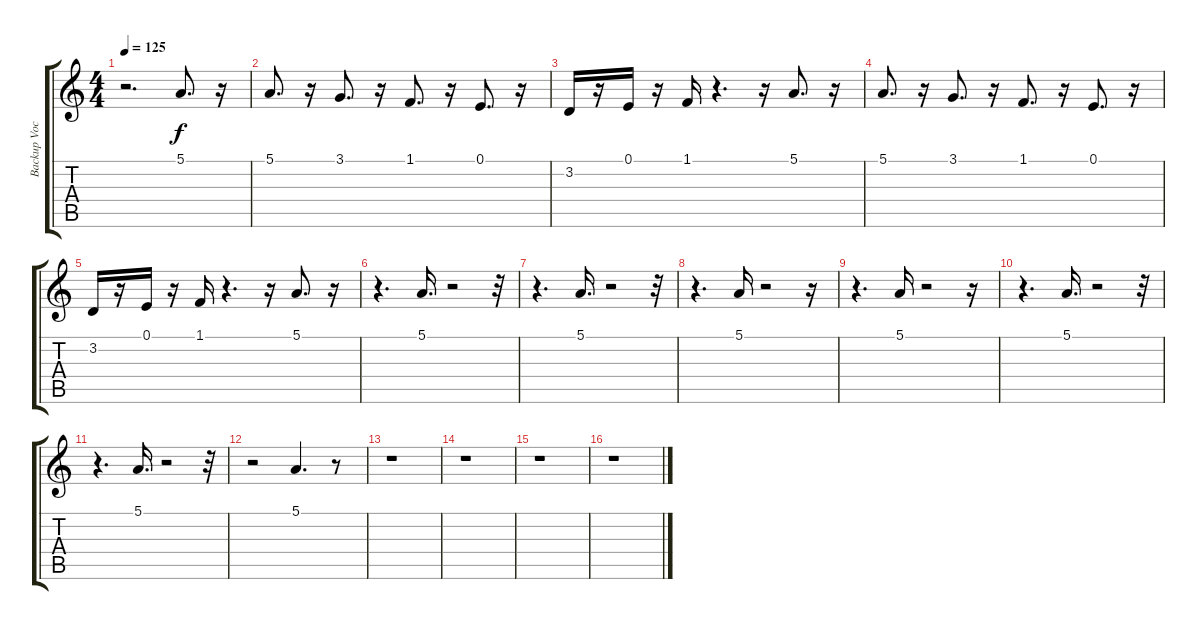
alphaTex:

\track ("Backup Voc" "Backup Voc") {instrument voiceoohs}
\staff {score tabs}
\tuning (E4 B3 G3 D3 A2 E2) {hide}
\ts (4 4)
\tempo 125
\clef g2
\ks c
r.2{d dy f} 5.1.8{d} r.16 |
5.1.8{d} r.16 3.1.8{d} r.16 1.1.8{d} r.16 0.1.8{d} r.16 |
3.2.16 r.16 0.1.16 r.16 1.1.16 r.4{d} r.16 5.1.8{d} r.16 |
5.1.8{d} r.16 3.1.8{d} r.16 1.1.8{d} r.16 0.1.8{d} r.16 |
3.2.16 r.16 0.1.16 r.16 1.1.16 r.4{d} r.16 5.1.8{d} r.16 |
r.4{d} 5.1.16{d} r.2 r.32 |
r.4{d} 5.1.16{d} r.2 r.32 |
r.4{d} 5.1.16 r.2 r.16 |
r.4{d} 5.1.16 r.2 r.16 |
r.4{d} 5.1.16{d} r.2 r.32 |
r.4{d} 5.1.16{d} r.2 r.32 |
r.2 5.1.4{d} r.8 |
r.1 |
r.1 |
r.1 |
r.1
